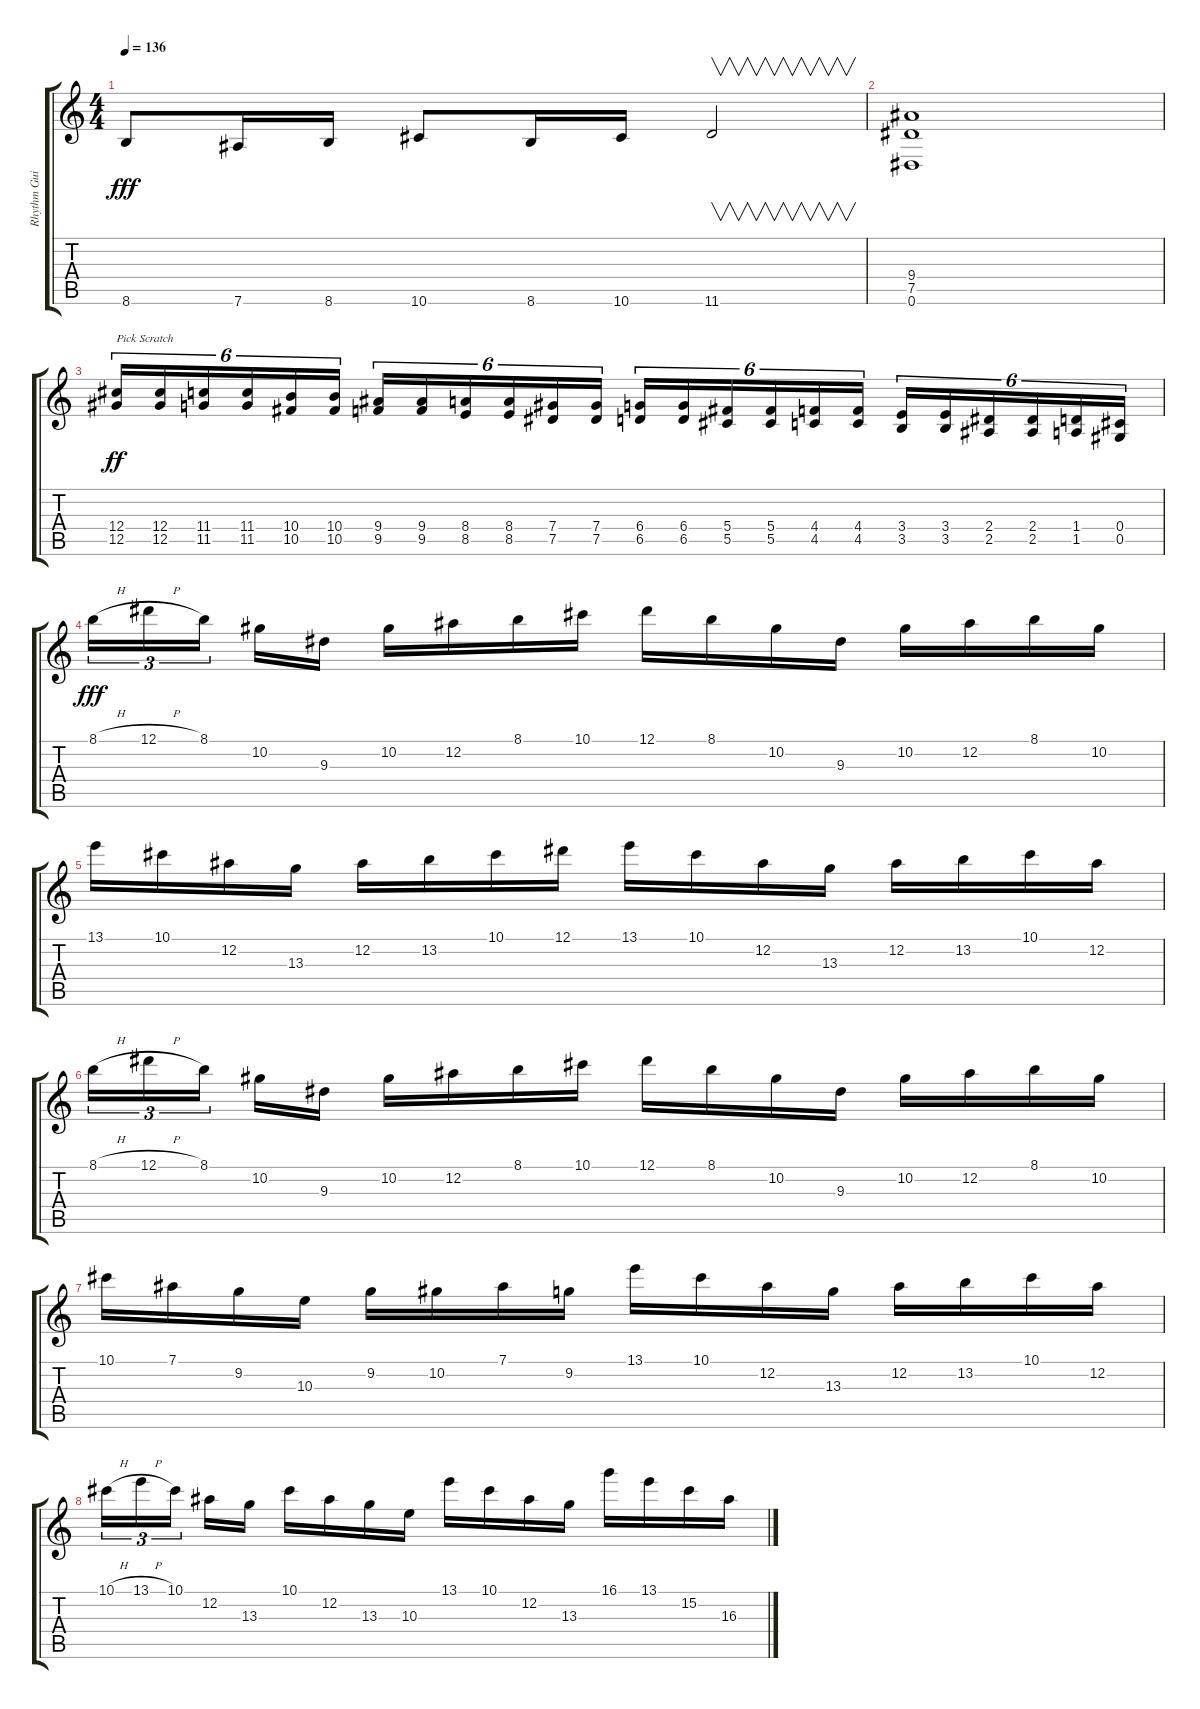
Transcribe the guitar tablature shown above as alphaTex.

\track ("Rhythm Guitar" "Rhythm Gui") {instrument overdrivenguitar}
\staff {score tabs}
\tuning (Eb4 Bb3 Gb3 Db3 Ab2 Eb2) {hide}
\ts (4 4)
\tempo 136
\clef g2
\ks c
8.6.8{dy fff} 7.6.16 8.6.16 10.6.8 8.6.16 10.6.16 11.6.2{v} |
(9.4 7.5 0.6).1 |
(12.4 12.5).16{tu (6 4) txt "Pick Scratch" dy ff instrument guitarfretnoise} (12.4 12.5).16{tu (6 4)} (11.4 11.5).16{tu (6 4)} (11.4 11.5).16{tu (6 4)} (10.4 10.5).16{tu (6 4)} (10.4 10.5).16{tu (6 4)} (9.4 9.5).16{tu (6 4)} (9.4 9.5).16{tu (6 4)} (8.4 8.5).16{tu (6 4)} (8.4 8.5).16{tu (6 4)} (7.4 7.5).16{tu (6 4)} (7.4 7.5).16{tu (6 4)} (6.4 6.5).16{tu (6 4)} (6.4 6.5).16{tu (6 4)} (5.4 5.5).16{tu (6 4)} (5.4 5.5).16{tu (6 4)} (4.4 4.5).16{tu (6 4)} (4.4 4.5).16{tu (6 4)} (3.4 3.5).16{tu (6 4)} (3.4 3.5).16{tu (6 4)} (2.4 2.5).16{tu (6 4)} (2.4 2.5).16{tu (6 4)} (1.4 1.5).16{tu (6 4)} (0.4 0.5).16{tu (6 4) instrument overdrivenguitar} |
8.1{h}.16{tu (3 2) dy fff} 12.1{h}.16{tu (3 2)} 8.1.16{tu (3 2)} 10.2.16 9.3.16 10.2.16 12.2.16 8.1.16 10.1.16 12.1.16 8.1.16 10.2.16 9.3.16 10.2.16 12.2.16 8.1.16 10.2.16 |
13.1.16 10.1.16 12.2.16 13.3.16 12.2.16 13.2.16 10.1.16 12.1.16 13.1.16 10.1.16 12.2.16 13.3.16 12.2.16 13.2.16 10.1.16 12.2.16 |
8.1{h}.16{tu (3 2)} 12.1{h}.16{tu (3 2)} 8.1.16{tu (3 2)} 10.2.16 9.3.16 10.2.16 12.2.16 8.1.16 10.1.16 12.1.16 8.1.16 10.2.16 9.3.16 10.2.16 12.2.16 8.1.16 10.2.16 |
10.1.16 7.1.16 9.2.16 10.3.16 9.2.16 10.2.16 7.1.16 9.2.16 13.1.16 10.1.16 12.2.16 13.3.16 12.2.16 13.2.16 10.1.16 12.2.16 |
10.1{h}.16{tu (3 2)} 13.1{h}.16{tu (3 2)} 10.1.16{tu (3 2)} 12.2.16 13.3.16 10.1.16 12.2.16 13.3.16 10.3.16 13.1.16 10.1.16 12.2.16 13.3.16 16.1.16 13.1.16 15.2.16 16.3.16
